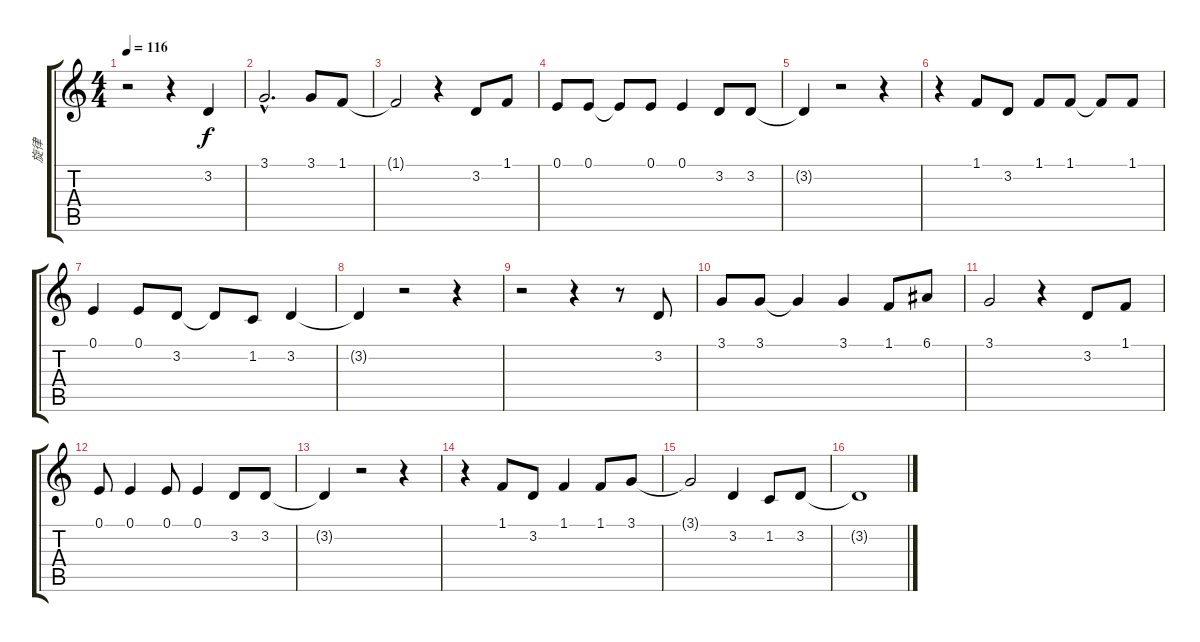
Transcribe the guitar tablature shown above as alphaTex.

\track ("旋律" "旋律") {instrument voiceoohs}
\staff {score tabs}
\tuning (E4 B3 G3 D3 A2 E2) {hide}
\ts (4 4)
\tempo 116
\clef g2
\ks c
r.2{dy f} r.4 3.2.4 |
3.1{hac}.2{d} 3.1.8 1.1.8 |
1.1{t}.2 r.4 3.2.8 1.1.8 |
0.1.8 0.1.8 0.1{t}.8 0.1.8 0.1.4 3.2.8 3.2.8 |
3.2{t}.4 r.2 r.4 |
r.4 1.1.8 3.2.8 1.1.8 1.1.8 1.1{t}.8 1.1.8 |
0.1.4 0.1.8 3.2.8 3.2{t}.8 1.2.8 3.2.4 |
3.2{t}.4 r.2 r.4 |
r.2 r.4 r.8 3.2.8 |
3.1.8 3.1.8 3.1{t}.4 3.1.4 1.1.8 6.1.8 |
3.1.2 r.4 3.2.8 1.1.8 |
0.1.8 0.1.4 0.1.8 0.1.4 3.2.8 3.2.8 |
3.2{t}.4 r.2 r.4 |
r.4 1.1.8 3.2.8 1.1.4 1.1.8 3.1.8 |
3.1{t}.2 3.2.4 1.2.8 3.2.8 |
3.2{t}.1
